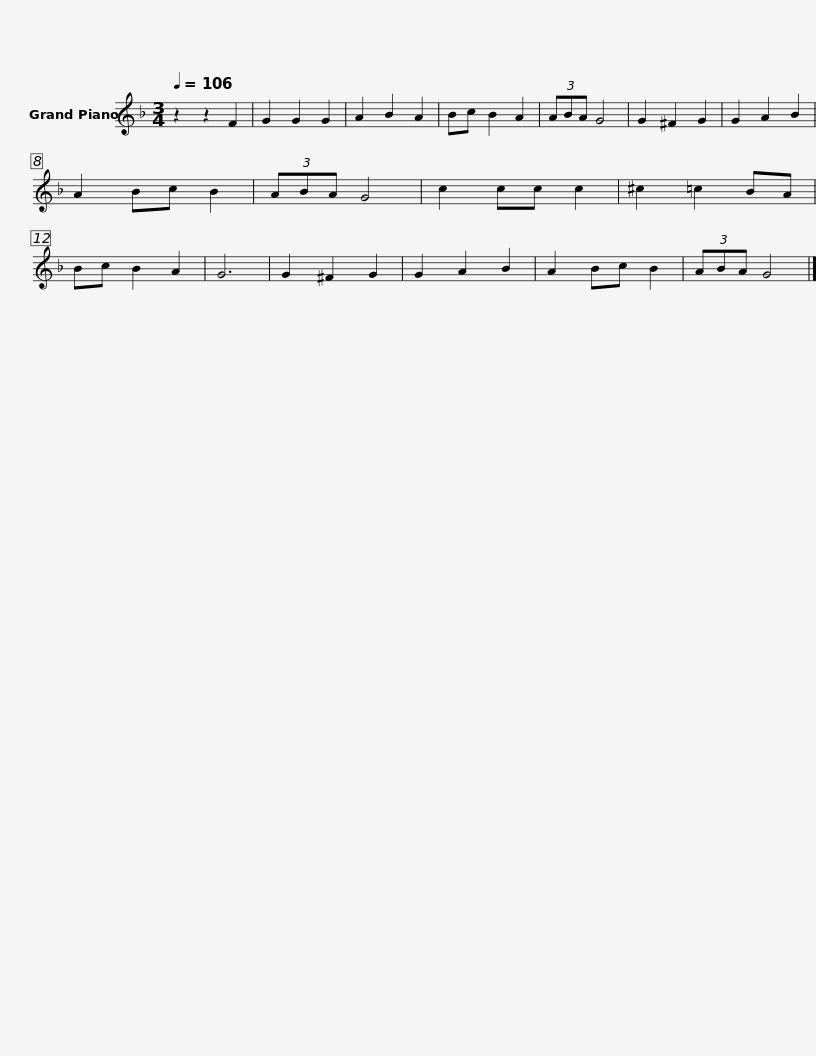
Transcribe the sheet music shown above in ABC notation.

X:1
L:1/8
Q:1/4=106
M:3/4
I:linebreak $
K:F
V:1 treble
V:1
 z2 z2 F2 | G2 G2 G2 | A2 B2 A2 | Bc B2 A2 | (3ABA G4 | %5
 G2 ^F2 G2 | G2 A2 B2 | A2 Bc B2 | (3ABA G4 | c2 cc c2 | %10
 ^c2 =c2 BA |$ Bc B2 A2 | G6 | G2 ^F2 G2 | G2 A2 B2 | %15
 A2 Bc B2 | (3ABA G4 |] %17
